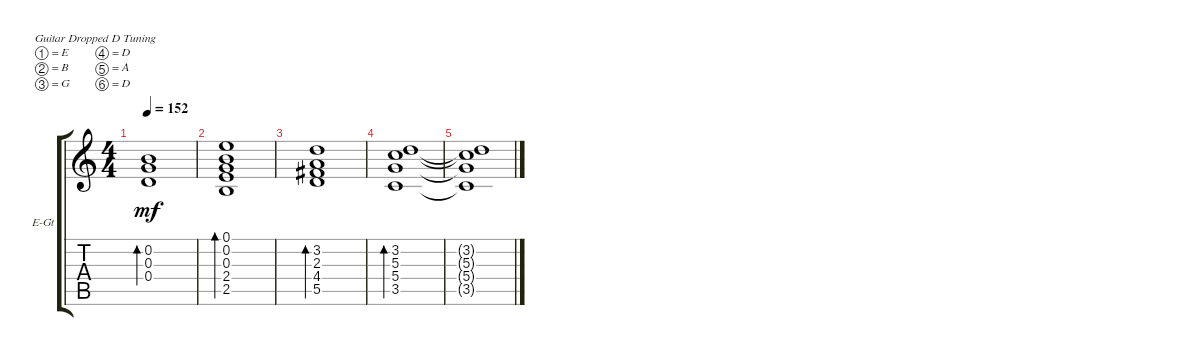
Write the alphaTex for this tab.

\defaultSystemsLayout 4
\bracketExtendMode groupsimilarinstruments
\firstSystemTrackNameOrientation horizontal
\otherSystemsTrackNameOrientation horizontal
\track ("электруха" "E-Gt") {instrument electricguitarclean}
\staff {score tabs}
\tuning (E4 B3 G3 D3 A2 D2)
\ts (4 4)
\tempo 152
\clef g2
\scale
0.333333
\ks c
(0.2 0.3 0.4).1{bd 116 dy mf} |
\scale
0.333333 (0.1 0.2 0.3 2.4 2.5).1{bd 116} |
\scale
0.333333 (3.2 2.3 4.4 5.5).1{bd 113} |
\scale
0.333333 (3.5 5.4 5.3 3.2).1{bd 110} |
\scale
0.333333 (3.5{t} 5.4{t} 5.3{t} 3.2{t}).1 |
\scale
0.333333 |
\scale
0.333333 |
\scale
0.333333 |
\scale
0.333333 |
\scale
0.333333 |
\scale
0.333333 |
\scale
0.333333 |
\scale
0.333333 |
\scale
0.333333 |
\scale
0.333333 |
\scale
0.333333
